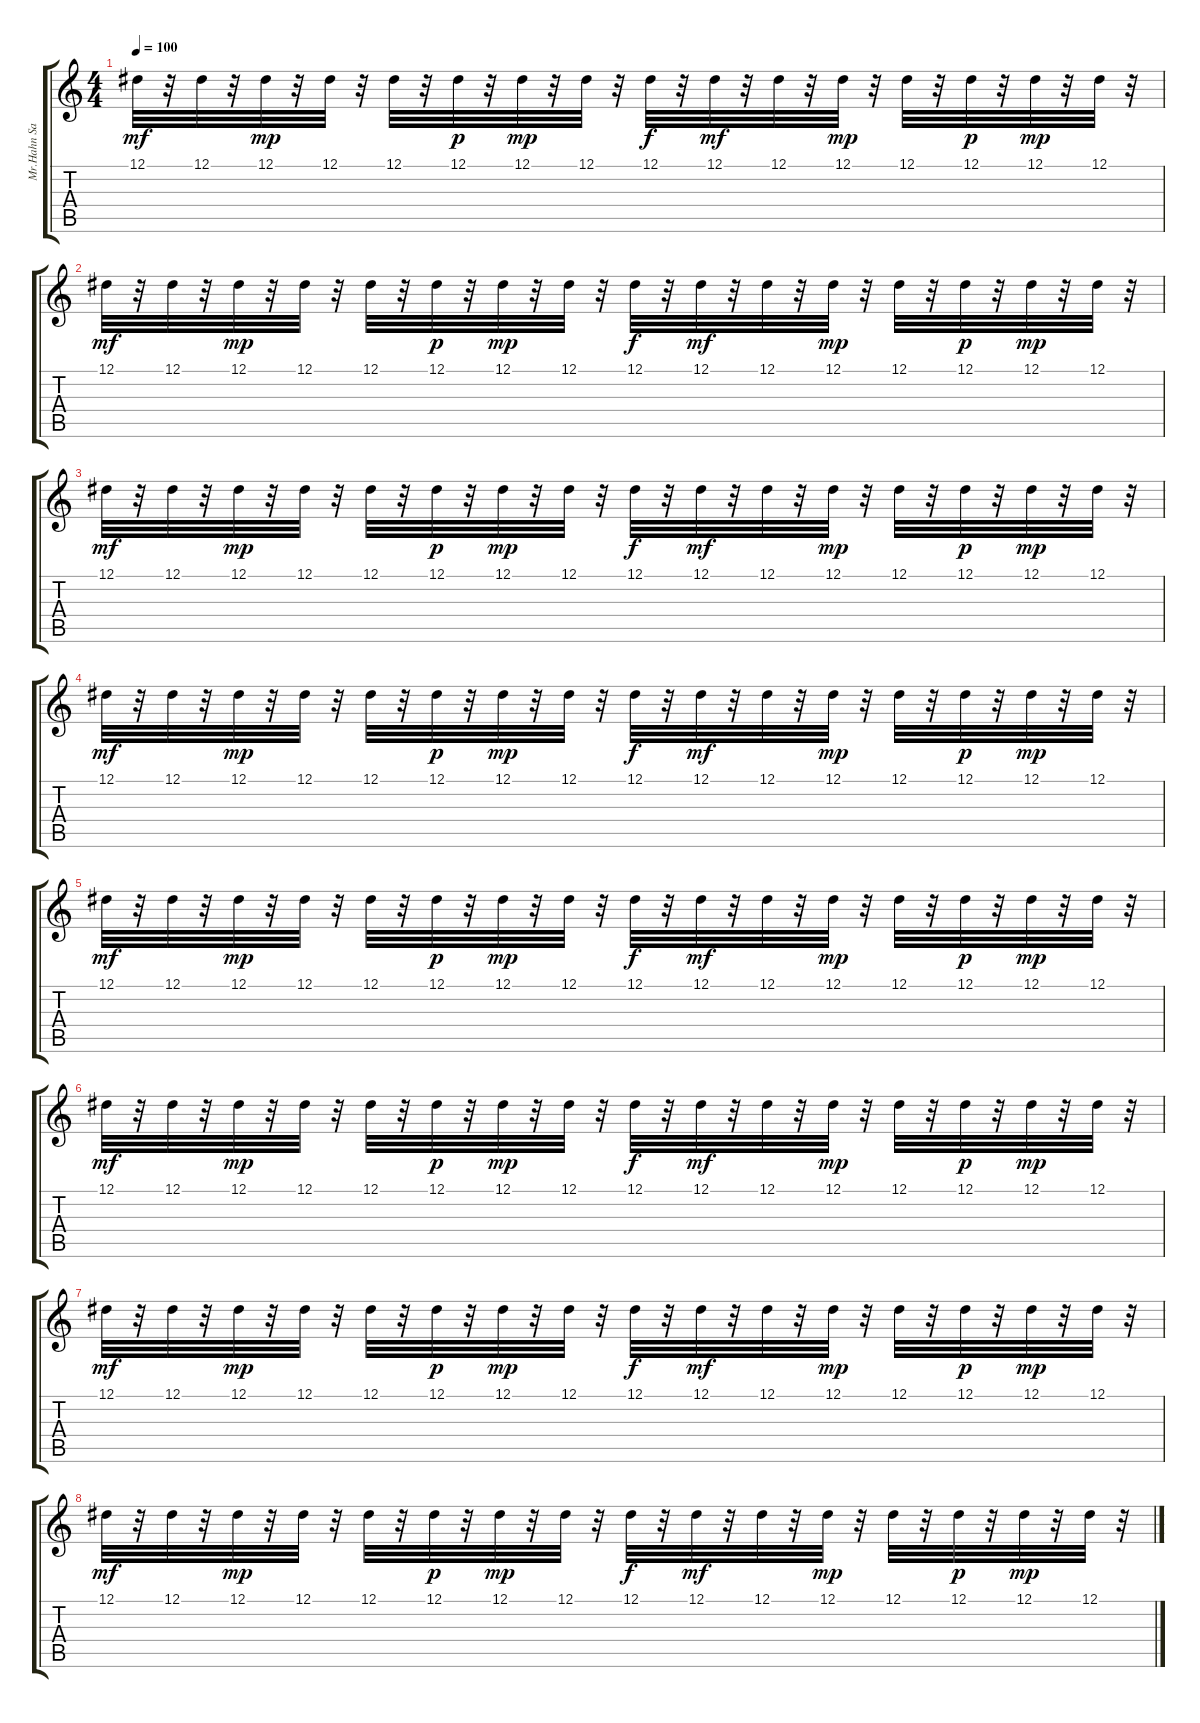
\track ("Mr.Hahn Sampler1" "Mr.Hahn Sa") {instrument lead5charang}
\staff {score tabs}
\tuning (Eb4 Bb3 Gb3 Db3 Ab2 Db2) {hide}
\ts (4 4)
\tempo 100
\clef g2
\ks c
12.1.32{dy mf balance 16} r.32 12.1.32 r.32 12.1.32{dy mp} r.32 12.1.32 r.32 12.1.32 r.32 12.1.32{dy p} r.32 12.1.32{dy mp} r.32 12.1.32 r.32 12.1.32{dy f} r.32 12.1.32{dy mf} r.32 12.1.32 r.32 12.1.32{dy mp} r.32 12.1.32 r.32 12.1.32{dy p} r.32 12.1.32{dy mp} r.32 12.1.32 r.32 |
12.1.32{dy mf balance 0} r.32 12.1.32 r.32 12.1.32{dy mp} r.32 12.1.32 r.32 12.1.32 r.32 12.1.32{dy p} r.32 12.1.32{dy mp} r.32 12.1.32 r.32 12.1.32{dy f} r.32 12.1.32{dy mf} r.32 12.1.32 r.32 12.1.32{dy mp} r.32 12.1.32 r.32 12.1.32{dy p} r.32 12.1.32{dy mp} r.32 12.1.32 r.32 |
12.1.32{dy mf balance 16} r.32 12.1.32 r.32 12.1.32{dy mp} r.32 12.1.32 r.32 12.1.32 r.32 12.1.32{dy p} r.32 12.1.32{dy mp} r.32 12.1.32 r.32 12.1.32{dy f} r.32 12.1.32{dy mf} r.32 12.1.32 r.32 12.1.32{dy mp} r.32 12.1.32 r.32 12.1.32{dy p} r.32 12.1.32{dy mp} r.32 12.1.32 r.32 |
12.1.32{dy mf balance 0} r.32 12.1.32 r.32 12.1.32{dy mp} r.32 12.1.32 r.32 12.1.32 r.32 12.1.32{dy p} r.32 12.1.32{dy mp} r.32 12.1.32 r.32 12.1.32{dy f} r.32 12.1.32{dy mf} r.32 12.1.32 r.32 12.1.32{dy mp} r.32 12.1.32 r.32 12.1.32{dy p} r.32 12.1.32{dy mp} r.32 12.1.32 r.32 |
12.1.32{dy mf balance 16} r.32 12.1.32 r.32 12.1.32{dy mp} r.32 12.1.32 r.32 12.1.32 r.32 12.1.32{dy p} r.32 12.1.32{dy mp} r.32 12.1.32 r.32 12.1.32{dy f} r.32 12.1.32{dy mf} r.32 12.1.32 r.32 12.1.32{dy mp} r.32 12.1.32 r.32 12.1.32{dy p} r.32 12.1.32{dy mp} r.32 12.1.32 r.32 |
12.1.32{dy mf balance 0} r.32 12.1.32 r.32 12.1.32{dy mp} r.32 12.1.32 r.32 12.1.32 r.32 12.1.32{dy p} r.32 12.1.32{dy mp} r.32 12.1.32 r.32 12.1.32{dy f} r.32 12.1.32{dy mf} r.32 12.1.32 r.32 12.1.32{dy mp} r.32 12.1.32 r.32 12.1.32{dy p} r.32 12.1.32{dy mp} r.32 12.1.32 r.32 |
12.1.32{dy mf balance 16} r.32 12.1.32 r.32 12.1.32{dy mp} r.32 12.1.32 r.32 12.1.32 r.32 12.1.32{dy p} r.32 12.1.32{dy mp} r.32 12.1.32 r.32 12.1.32{dy f} r.32 12.1.32{dy mf} r.32 12.1.32 r.32 12.1.32{dy mp} r.32 12.1.32 r.32 12.1.32{dy p} r.32 12.1.32{dy mp} r.32 12.1.32 r.32 |
12.1.32{dy mf balance 0} r.32 12.1.32 r.32 12.1.32{dy mp} r.32 12.1.32 r.32 12.1.32 r.32 12.1.32{dy p} r.32 12.1.32{dy mp} r.32 12.1.32 r.32 12.1.32{dy f} r.32 12.1.32{dy mf} r.32 12.1.32 r.32 12.1.32{dy mp} r.32 12.1.32 r.32 12.1.32{dy p} r.32 12.1.32{dy mp} r.32 12.1.32 r.32
